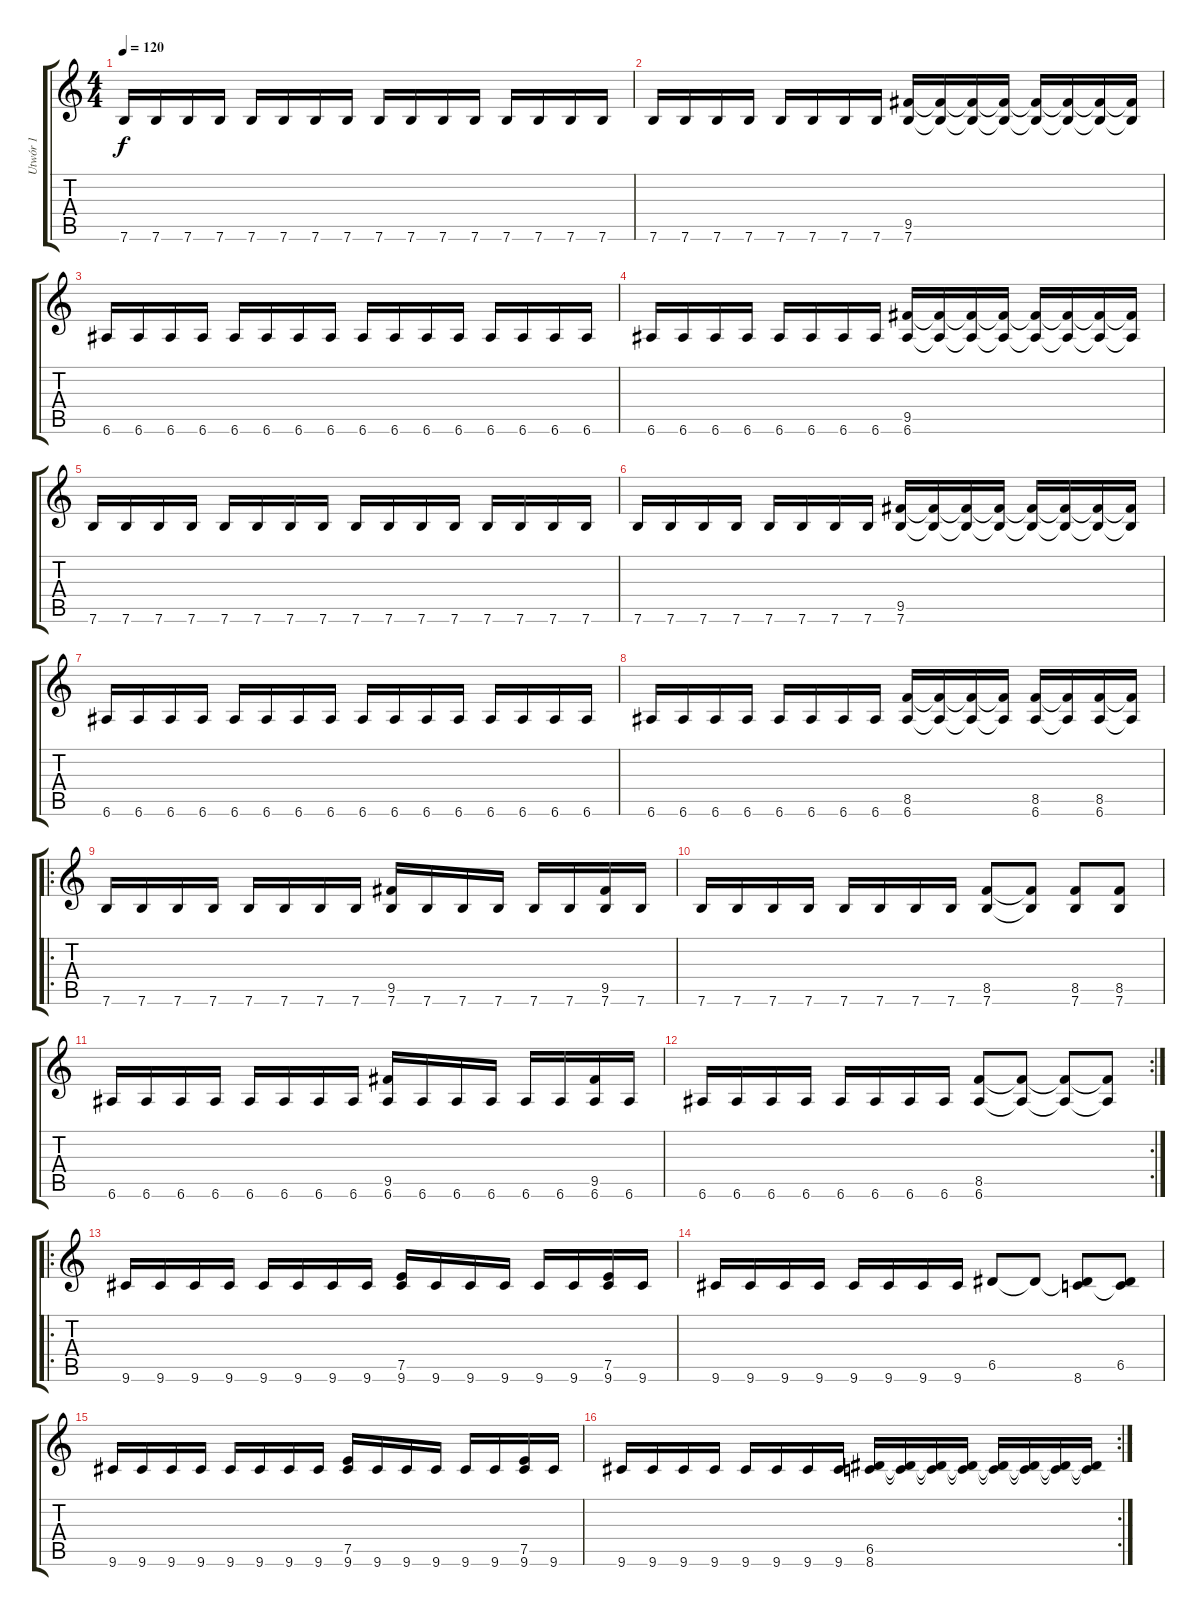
\track ("Utwór 1" "Utwór 1") {instrument overdrivenguitar}
\staff {score tabs}
\tuning (E4 B3 G3 D3 A2 E2) {hide}
\ts (4 4)
\tempo 120
\clef g2
\ks c
7.6.16{dy f instrument overdrivenguitar} 7.6.16 7.6.16 7.6.16 7.6.16 7.6.16 7.6.16 7.6.16 7.6.16 7.6.16 7.6.16 7.6.16 7.6.16 7.6.16 7.6.16 7.6.16 |
7.6.16 7.6.16 7.6.16 7.6.16 7.6.16 7.6.16 7.6.16 7.6.16 (9.5 7.6).16 (9.5{t} 7.6{t}).16 (9.5{t} 7.6{t}).16 (9.5{t} 7.6{t}).16 (9.5{t} 7.6{t}).16 (9.5{t} 7.6{t}).16 (9.5{t} 7.6{t}).16 (9.5{t} 7.6{t}).16 |
6.6.16 6.6.16 6.6.16 6.6.16 6.6.16 6.6.16 6.6.16 6.6.16 6.6.16 6.6.16 6.6.16 6.6.16 6.6.16 6.6.16 6.6.16 6.6.16 |
6.6.16 6.6.16 6.6.16 6.6.16 6.6.16 6.6.16 6.6.16 6.6.16 (9.5 6.6).16 (9.5{t} 6.6{t}).16 (9.5{t} 6.6{t}).16 (9.5{t} 6.6{t}).16 (9.5{t} 6.6{t}).16 (9.5{t} 6.6{t}).16 (9.5{t} 6.6{t}).16 (9.5{t} 6.6{t}).16 |
7.6.16 7.6.16 7.6.16 7.6.16 7.6.16 7.6.16 7.6.16 7.6.16 7.6.16 7.6.16 7.6.16 7.6.16 7.6.16 7.6.16 7.6.16 7.6.16 |
7.6.16 7.6.16 7.6.16 7.6.16 7.6.16 7.6.16 7.6.16 7.6.16 (9.5 7.6).16 (9.5{t} 7.6{t}).16 (9.5{t} 7.6{t}).16 (9.5{t} 7.6{t}).16 (9.5{t} 7.6{t}).16 (9.5{t} 7.6{t}).16 (9.5{t} 7.6{t}).16 (9.5{t} 7.6{t}).16 |
6.6.16 6.6.16 6.6.16 6.6.16 6.6.16 6.6.16 6.6.16 6.6.16 6.6.16 6.6.16 6.6.16 6.6.16 6.6.16 6.6.16 6.6.16 6.6.16 |
6.6.16 6.6.16 6.6.16 6.6.16 6.6.16 6.6.16 6.6.16 6.6.16 (8.5 6.6).16 (8.5{t} 6.6{t}).16 (8.5{t} 6.6{t}).16 (8.5{t} 6.6{t}).16 (8.5 6.6).16 (8.5{t} 6.6{t}).16 (8.5 6.6).16 (8.5{t} 6.6{t}).16 |
\ro
7.6.16 7.6.16 7.6.16 7.6.16 7.6.16 7.6.16 7.6.16 7.6.16 (9.5 7.6).16 7.6.16 7.6.16 7.6.16 7.6.16 7.6.16 (9.5 7.6).16 7.6.16 |
7.6.16 7.6.16 7.6.16 7.6.16 7.6.16 7.6.16 7.6.16 7.6.16 (8.5 7.6).8 (8.5{t} 7.6{t}).8 (8.5 7.6).8 (8.5 7.6).8 |
6.6.16 6.6.16 6.6.16 6.6.16 6.6.16 6.6.16 6.6.16 6.6.16 (9.5 6.6).16 6.6.16 6.6.16 6.6.16 6.6.16 6.6.16 (9.5 6.6).16 6.6.16 |
\rc 2
6.6.16 6.6.16 6.6.16 6.6.16 6.6.16 6.6.16 6.6.16 6.6.16 (8.5 6.6).8 (8.5{t} 6.6{t}).8 (8.5{t} 6.6{t}).8 (8.5{t} 6.6{t}).8 |
\ro
9.6.16 9.6.16 9.6.16 9.6.16 9.6.16 9.6.16 9.6.16 9.6.16 (7.5 9.6).16 9.6.16 9.6.16 9.6.16 9.6.16 9.6.16 (7.5 9.6).16 9.6.16 |
9.6.16 9.6.16 9.6.16 9.6.16 9.6.16 9.6.16 9.6.16 9.6.16 6.5.8 6.5{t}.8 (6.5{t} 8.6).8 (6.5 8.6{t}).8 |
9.6.16 9.6.16 9.6.16 9.6.16 9.6.16 9.6.16 9.6.16 9.6.16 (7.5 9.6).16 9.6.16 9.6.16 9.6.16 9.6.16 9.6.16 (7.5 9.6).16 9.6.16 |
\rc 2
9.6.16 9.6.16 9.6.16 9.6.16 9.6.16 9.6.16 9.6.16 9.6.16 (6.5 8.6).16 (6.5{t} 8.6{t}).16 (6.5{t} 8.6{t}).16 (6.5{t} 8.6{t}).16 (6.5{t} 8.6{t}).16 (6.5{t} 8.6{t}).16 (6.5{t} 8.6{t}).16 (6.5{t} 8.6{t}).16
